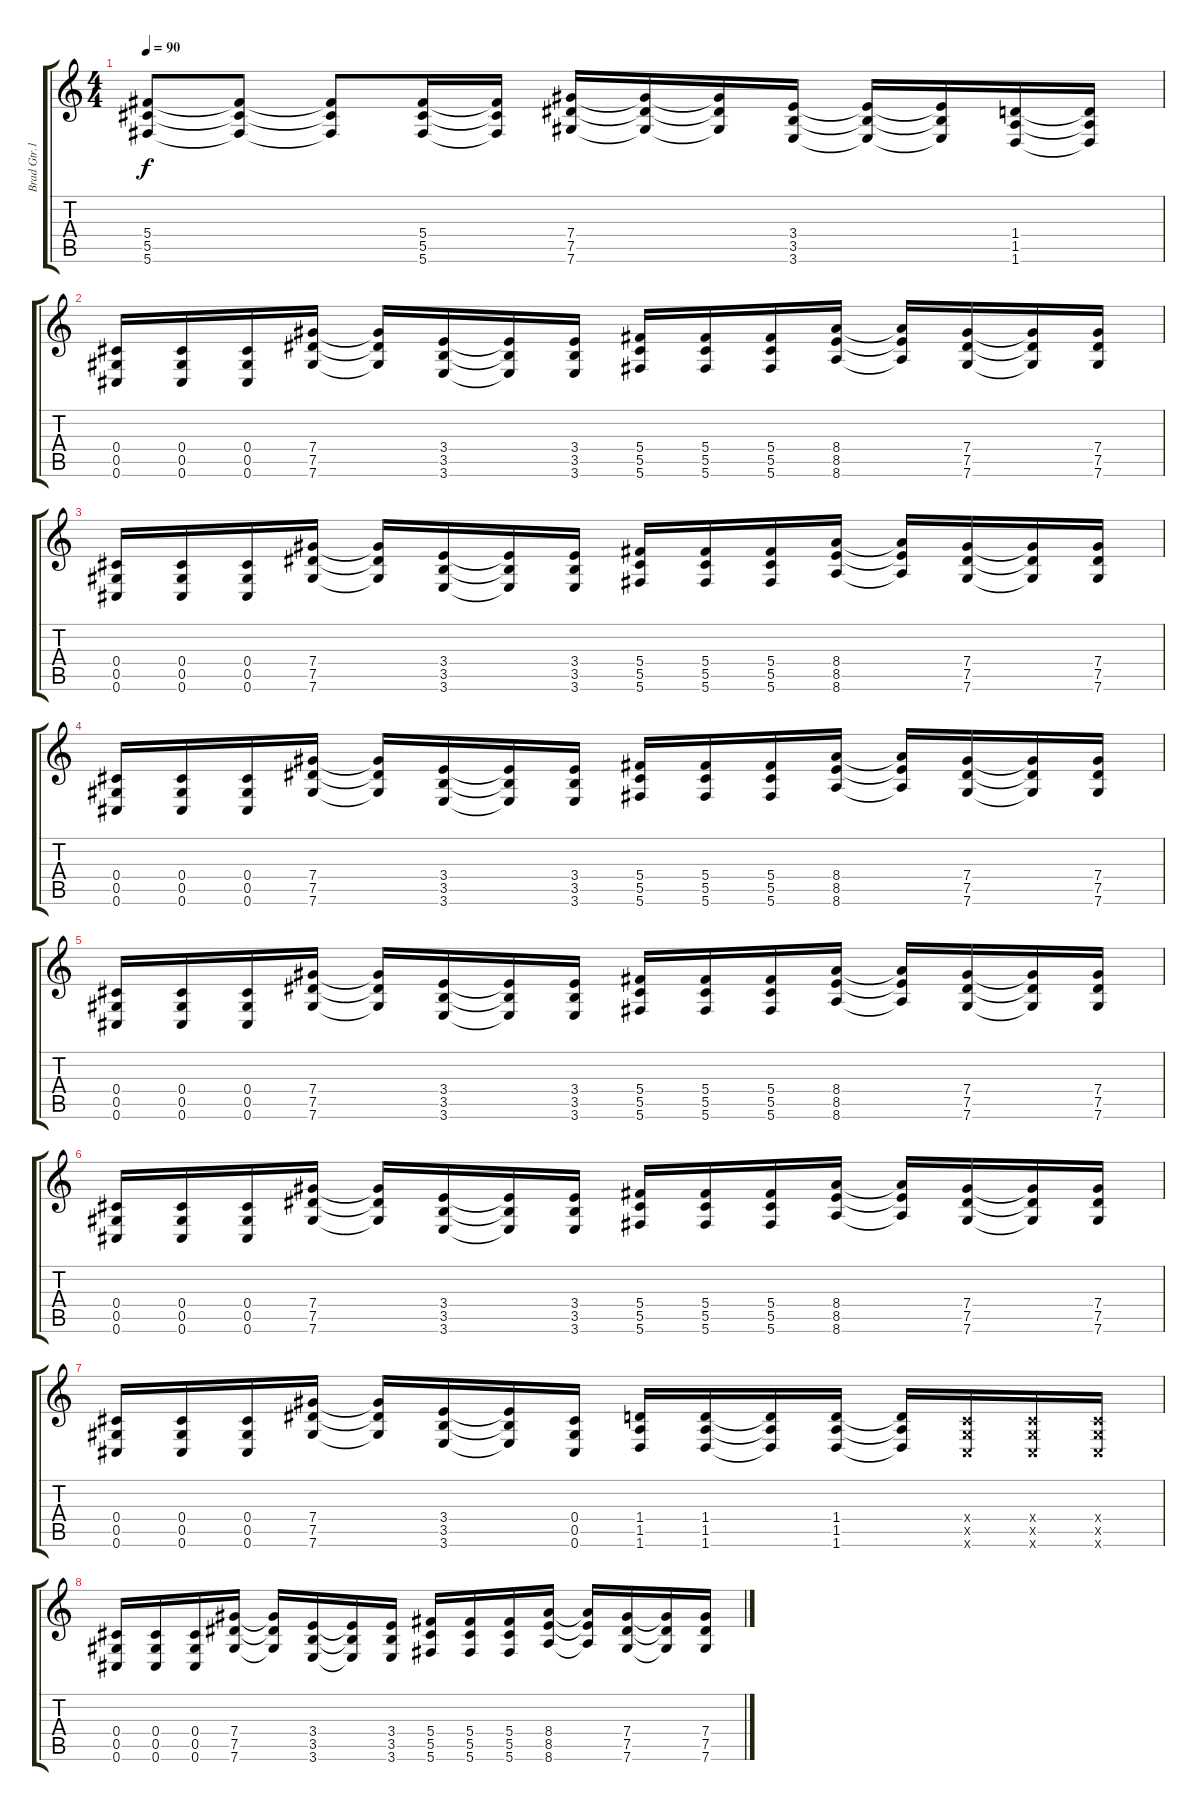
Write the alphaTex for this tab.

\track ("Brad Gtr.1" "Brad Gtr.1") {instrument distortionguitar}
\staff {score tabs}
\tuning (Eb4 Bb3 Gb3 Db3 Ab2 Db2) {hide}
\ts (4 4)
\tempo 90
\clef g2
\ks c
(5.4 5.5 5.6).8{dy f} (5.4{t} 5.5{t} 5.6{t}).8 (5.4{t} 5.5{t} 5.6{t}).8 (5.4 5.5 5.6).16 (5.4{t} 5.5{t} 5.6{t}).16 (7.4 7.5 7.6).16 (7.4{t} 7.5{t} 7.6{t}).16 (7.4{t} 7.5{t} 7.6{t}).16 (3.4 3.5 3.6).16 (3.4{t} 3.5{t} 3.6{t}).16 (3.4{t} 3.5{t} 3.6{t}).16 (1.4 1.5 1.6).16 (1.4{t} 1.5{t} 1.6{t}).16 |
(0.4 0.5 0.6).16 (0.4 0.5 0.6).16 (0.4 0.5 0.6).16 (7.4 7.5 7.6).16 (7.4{t} 7.5{t} 7.6{t}).16 (3.4 3.5 3.6).16 (3.4{t} 3.5{t} 3.6{t}).16 (3.4 3.5 3.6).16 (5.4 5.5 5.6).16 (5.4 5.5 5.6).16 (5.4 5.5 5.6).16 (8.4 8.5 8.6).16 (8.4{t} 8.5{t} 8.6{t}).16 (7.4 7.5 7.6).16 (7.4{t} 7.5{t} 7.6{t}).16 (7.4 7.5 7.6).16 |
(0.4 0.5 0.6).16 (0.4 0.5 0.6).16 (0.4 0.5 0.6).16 (7.4 7.5 7.6).16 (7.4{t} 7.5{t} 7.6{t}).16 (3.4 3.5 3.6).16 (3.4{t} 3.5{t} 3.6{t}).16 (3.4 3.5 3.6).16 (5.4 5.5 5.6).16 (5.4 5.5 5.6).16 (5.4 5.5 5.6).16 (8.4 8.5 8.6).16 (8.4{t} 8.5{t} 8.6{t}).16 (7.4 7.5 7.6).16 (7.4{t} 7.5{t} 7.6{t}).16 (7.4 7.5 7.6).16 |
(0.4 0.5 0.6).16{volume 9} (0.4 0.5 0.6).16 (0.4 0.5 0.6).16 (7.4 7.5 7.6).16 (7.4{t} 7.5{t} 7.6{t}).16 (3.4 3.5 3.6).16 (3.4{t} 3.5{t} 3.6{t}).16 (3.4 3.5 3.6).16 (5.4 5.5 5.6).16 (5.4 5.5 5.6).16 (5.4 5.5 5.6).16 (8.4 8.5 8.6).16 (8.4{t} 8.5{t} 8.6{t}).16 (7.4 7.5 7.6).16 (7.4{t} 7.5{t} 7.6{t}).16 (7.4 7.5 7.6).16 |
(0.4 0.5 0.6).16 (0.4 0.5 0.6).16 (0.4 0.5 0.6).16 (7.4 7.5 7.6).16 (7.4{t} 7.5{t} 7.6{t}).16 (3.4 3.5 3.6).16 (3.4{t} 3.5{t} 3.6{t}).16 (3.4 3.5 3.6).16 (5.4 5.5 5.6).16 (5.4 5.5 5.6).16 (5.4 5.5 5.6).16 (8.4 8.5 8.6).16 (8.4{t} 8.5{t} 8.6{t}).16 (7.4 7.5 7.6).16 (7.4{t} 7.5{t} 7.6{t}).16 (7.4 7.5 7.6).16 |
(0.4 0.5 0.6).16 (0.4 0.5 0.6).16 (0.4 0.5 0.6).16 (7.4 7.5 7.6).16 (7.4{t} 7.5{t} 7.6{t}).16 (3.4 3.5 3.6).16 (3.4{t} 3.5{t} 3.6{t}).16 (3.4 3.5 3.6).16 (5.4 5.5 5.6).16 (5.4 5.5 5.6).16 (5.4 5.5 5.6).16 (8.4 8.5 8.6).16 (8.4{t} 8.5{t} 8.6{t}).16 (7.4 7.5 7.6).16 (7.4{t} 7.5{t} 7.6{t}).16 (7.4 7.5 7.6).16 |
(0.4 0.5 0.6).16 (0.4 0.5 0.6).16 (0.4 0.5 0.6).16 (7.4 7.5 7.6).16 (7.4{t} 7.5{t} 7.6{t}).16 (3.4 3.5 3.6).16 (3.4{t} 3.5{t} 3.6{t}).16 (0.4 0.5 0.6).16 (1.4 1.5 1.6).16{volume 16} (1.4 1.5 1.6).16 (1.4{t} 1.5{t} 1.6{t}).16 (1.4 1.5 1.6).16 (1.4{t} 1.5{t} 1.6{t}).16 (0.4{x} 0.5{x} 0.6{x}).16 (0.4{x} 0.5{x} 0.6{x}).16 (0.4{x} 0.5{x} 0.6{x}).16 |
(0.4 0.5 0.6).16 (0.4 0.5 0.6).16 (0.4 0.5 0.6).16 (7.4 7.5 7.6).16 (7.4{t} 7.5{t} 7.6{t}).16 (3.4 3.5 3.6).16 (3.4{t} 3.5{t} 3.6{t}).16 (3.4 3.5 3.6).16 (5.4 5.5 5.6).16 (5.4 5.5 5.6).16 (5.4 5.5 5.6).16 (8.4 8.5 8.6).16 (8.4{t} 8.5{t} 8.6{t}).16 (7.4 7.5 7.6).16 (7.4{t} 7.5{t} 7.6{t}).16 (7.4 7.5 7.6).16
